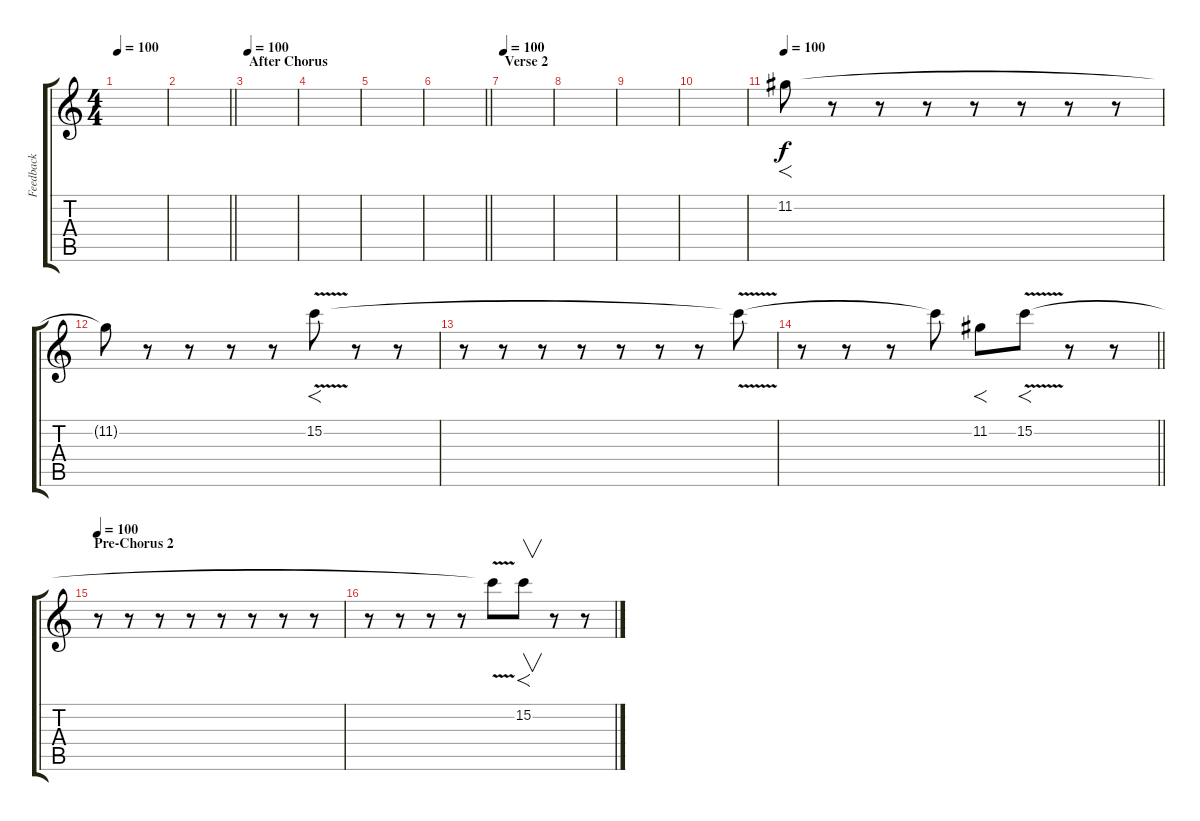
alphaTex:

\track ("Feedback" "Feedback") {instrument distortionguitar}
\staff {score tabs}
\tuning (D4 A3 F3 C3 G2 C2) {hide}
\ts (4 4)
\tempo 100
\clef g2
\ks c
|
\barLineRight lightlight
|
\section ("" "After Chorus")
\tempo 100
|
|
|
\barLineRight lightlight
|
\section ("" "Verse 2")
\tempo 100
|
|
|
|
\tempo 100
11.2.8{f volume 7 balance 16} r.8 r.8 r.8 r.8 r.8 r.8 r.8 |
11.2{t}.8 r.8 r.8 r.8 r.8 15.2{v}.8{f} r.8 r.8 |
r.8 r.8 r.8 r.8 r.8 r.8 r.8 15.2{t}.8 |
\barLineRight lightlight
r.8 r.8 r.8 15.2{t}.8 11.2.8{f} 15.2{v}.8{f} r.8 r.8 |
\section ("" "Pre-Chorus 2")
\tempo 100
r.8 r.8 r.8 r.8 r.8 r.8 r.8 r.8 |
r.8 r.8 r.8 r.8 15.2{t}.8 15.2.8{f v} r.8 r.8
